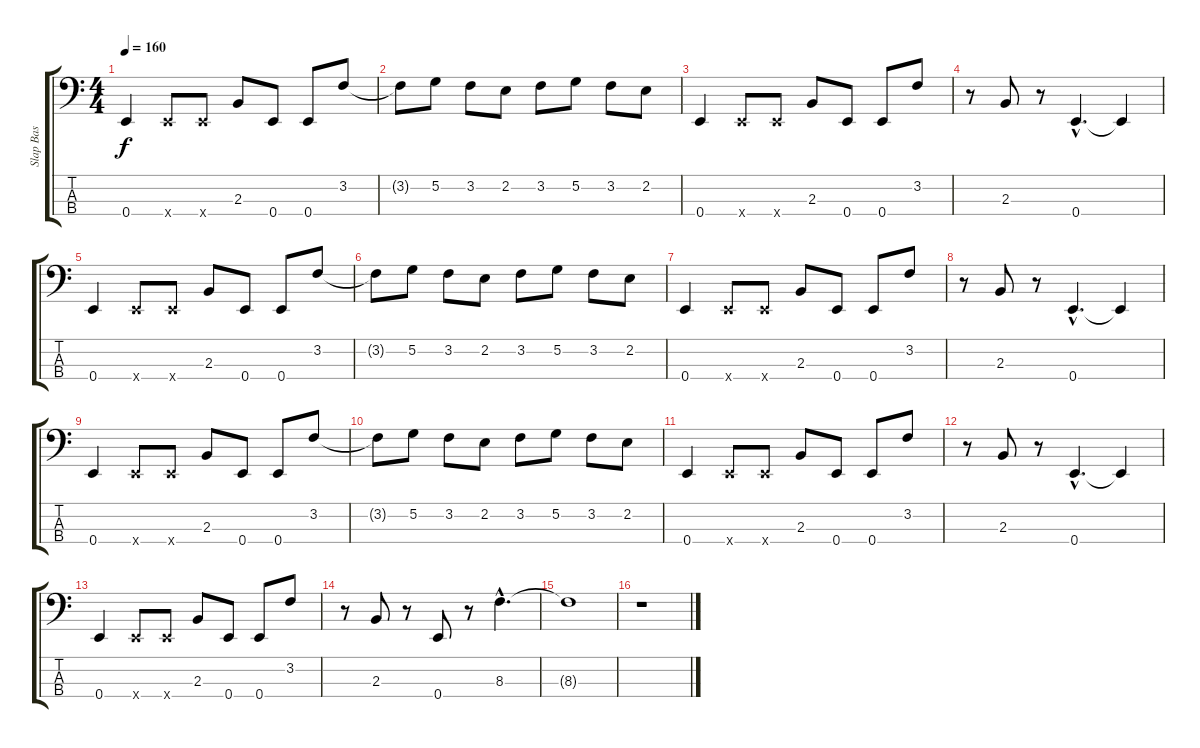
\track ("Slap Bas" "Slap Bas") {instrument slapbass1}
\staff {score tabs}
\tuning (G2 D2 A1 E1) {hide}
\ts (4 4)
\tempo 160
\clef f4
\ks c
0.4.4{dy f} 0.4{x}.8 0.4{x}.8 2.3.8 0.4.8 0.4.8 3.2.8 |
3.2{t}.8 5.2.8 3.2.8 2.2.8 3.2.8 5.2.8 3.2.8 2.2.8 |
0.4.4 0.4{x}.8 0.4{x}.8 2.3.8 0.4.8 0.4.8 3.2.8 |
r.8 2.3.8 r.8 0.4{hac}.4{d} 0.4{t}.4 |
0.4.4 0.4{x}.8 0.4{x}.8 2.3.8 0.4.8 0.4.8 3.2.8 |
3.2{t}.8 5.2.8 3.2.8 2.2.8 3.2.8 5.2.8 3.2.8 2.2.8 |
0.4.4 0.4{x}.8 0.4{x}.8 2.3.8 0.4.8 0.4.8 3.2.8 |
r.8 2.3.8 r.8 0.4{hac}.4{d} 0.4{t}.4 |
0.4.4 0.4{x}.8 0.4{x}.8 2.3.8 0.4.8 0.4.8 3.2.8 |
3.2{t}.8 5.2.8 3.2.8 2.2.8 3.2.8 5.2.8 3.2.8 2.2.8 |
0.4.4 0.4{x}.8 0.4{x}.8 2.3.8 0.4.8 0.4.8 3.2.8 |
r.8 2.3.8 r.8 0.4{hac}.4{d} 0.4{t}.4 |
0.4.4 0.4{x}.8 0.4{x}.8 2.3.8 0.4.8 0.4.8 3.2.8 |
r.8 2.3.8 r.8 0.4.8 r.8 8.3{hac}.4{d} |
8.3{t}.1 |
r.1
